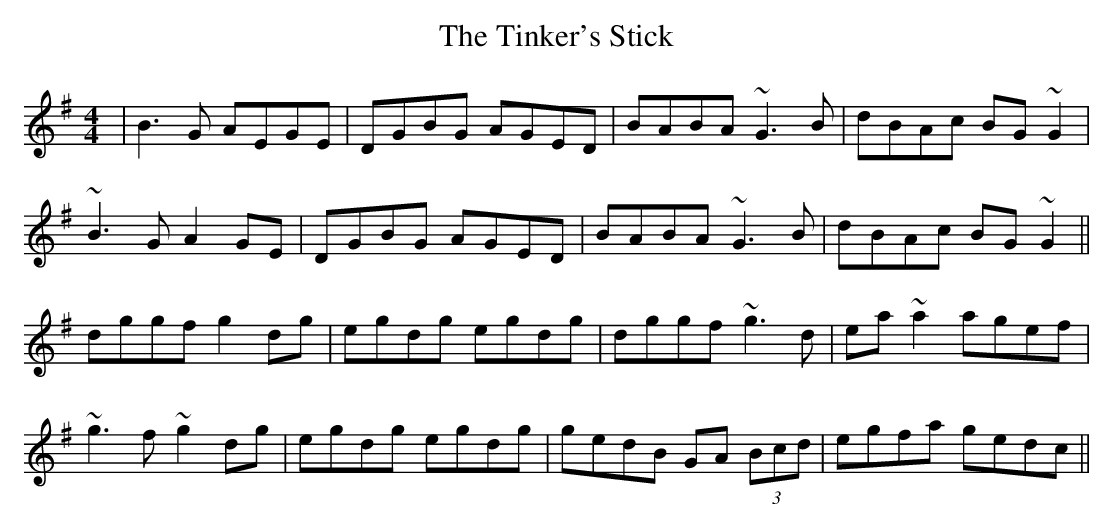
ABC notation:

X:1
T: The Tinker's Stick
M: 4/4
L: 1/8
K: Gmaj
|B3G AEGE|DGBG AGED|BABA ~G3B|dBAc BG~G2|
~B3G A2 GE|DGBG AGED|BABA ~G3B|dBAc BG~G2||
dggf g2dg|egdg egdg|dggf ~g3 d|ea~a2 agef|
~g3f ~g2dg|egdg egdg|gedB GA (3Bcd |egfa gedc||
